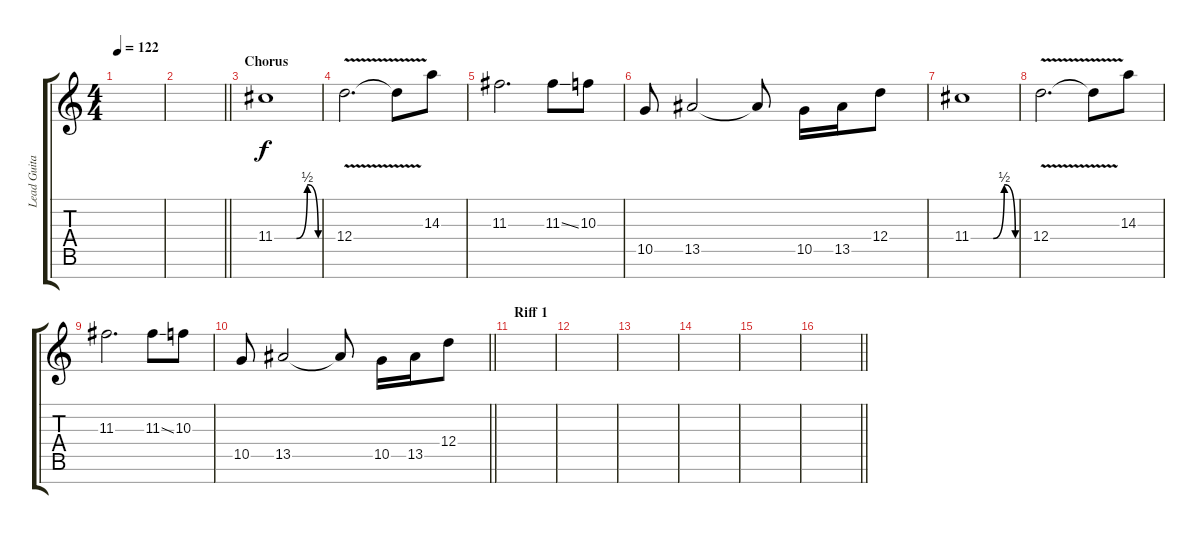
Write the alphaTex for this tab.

\track ("Lead Guitar 3" "Lead Guita") {instrument overdrivenguitar}
\staff {score tabs}
\tuning (E4 B3 G3 D3 A2 E2 B1) {hide}
\ts (4 4)
\tempo 122
\clef g2
\ks c
|
\barLineRight lightlight
|
\section ("" "Chorus")
11.4{be (custom 0 0 30 0 45 2 60 0)}.1 |
12.4{v}.2{d} 12.4{t}.8 14.3.8 |
11.3.2{d} 11.3{ss}.8 10.3.8 |
10.5.8 13.5.2 13.5{t}.8 10.5.16 13.5.16 12.4.8 |
11.4{be (custom 0 0 30 0 45 2 60 0)}.1 |
12.4{v}.2{d} 12.4{t}.8 14.3.8 |
11.3.2{d} 11.3{ss}.8 10.3.8 |
\barLineRight lightlight
10.5.8 13.5.2 13.5{t}.8 10.5.16 13.5.16 12.4.8 |
\section ("" "Riff 1")
|
|
|
|
|
\barLineRight lightlight
